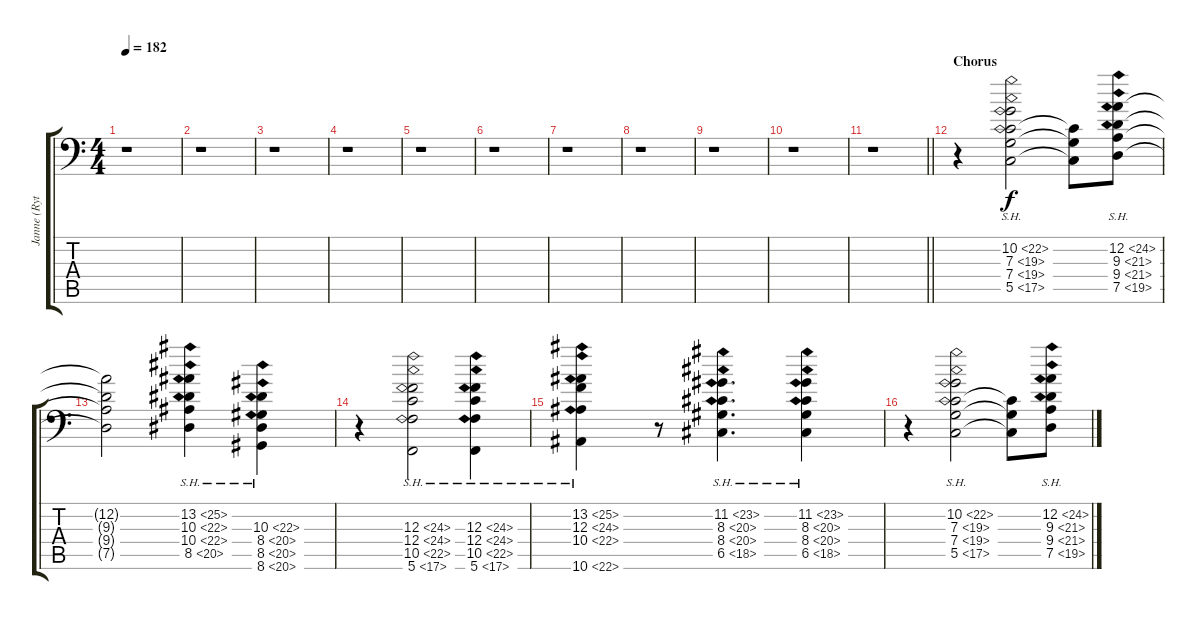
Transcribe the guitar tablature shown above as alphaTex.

\track ("Janne (Rythm II)" "Janne (Ryt") {instrument synthbass2}
\staff {score tabs}
\tuning (D3 A2 F2 C2 G1 C1) {hide}
\ts (4 4)
\tempo 182
\clef f4
\ks c
r.1{dy f} |
r.1 |
r.1 |
r.1 |
r.1 |
r.1 |
r.1 |
r.1 |
r.1 |
r.1 |
\barLineRight lightlight
r.1 |
\section ("" "Chorus")
r.4 (10.2{sh 12} 7.3{sh 12} 7.4{sh 12} 5.5{sh 12}).2{volume 7 balance 8 instrument synthstrings2} (7.3{t} 7.4{t} 5.5{t}).8 (12.2{sh 12} 9.3{sh 12} 9.4{sh 12} 7.5{sh 12}).8 |
(12.2{t} 9.3{t} 9.4{t} 7.5{t}).2 (13.2{sh 12} 10.3{sh 12} 10.4{sh 12} 8.5{sh 12}).4 (10.3{sh 12} 8.4{sh 12} 8.5{sh 12} 8.6{sh 12}).4 |
r.4 (12.3{sh 12} 12.4{sh 12} 10.5{sh 12} 5.6{sh 12}).2 (12.3{sh 12} 12.4{sh 12} 10.5{sh 12} 5.6{sh 12}).4 |
(13.2{sh 12} 12.3{sh 12} 10.4{sh 12} 10.6{sh 12}).4 r.8 (11.2{sh 12} 8.3{sh 12} 8.4{sh 12} 6.5{sh 12}).4{d} (11.2{sh 12} 8.3{sh 12} 8.4{sh 12} 6.5{sh 12}).4 |
r.4 (10.2{sh 12} 7.3{sh 12} 7.4{sh 12} 5.5{sh 12}).2 (7.3{t} 7.4{t} 5.5{t}).8 (12.2{sh 12} 9.3{sh 12} 9.4{sh 12} 7.5{sh 12}).8
